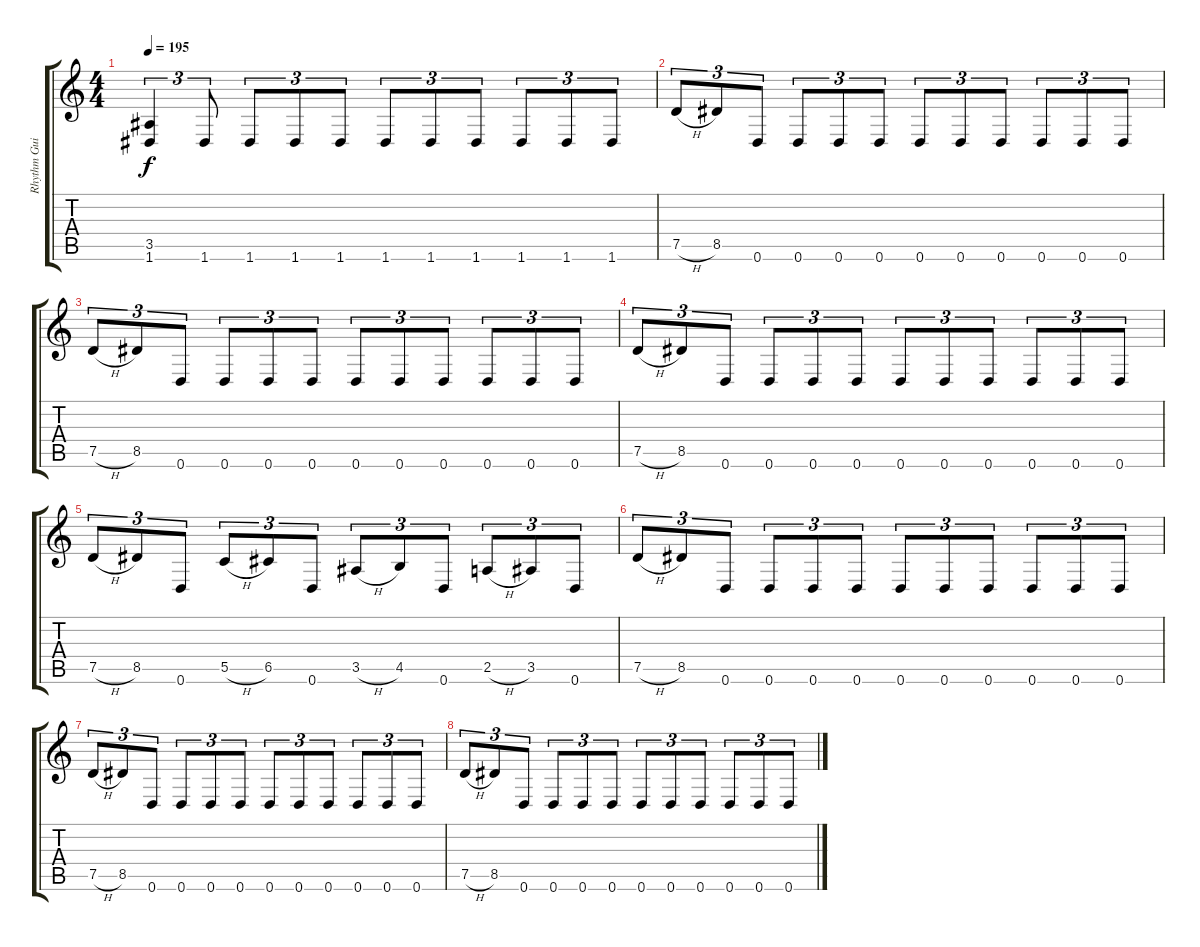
\track ("Rhythm Guitar" "Rhythm Gui") {instrument distortionguitar}
\staff {score tabs}
\tuning (D4 A3 F3 C3 G2 D2) {hide}
\ts (4 4)
\tempo 195
\clef g2
\ks c
(3.5 1.6).4{tu (3 2) dy f} 1.6.8{tu (3 2)} 1.6.8{tu (3 2)} 1.6.8{tu (3 2)} 1.6.8{tu (3 2)} 1.6.8{tu (3 2)} 1.6.8{tu (3 2)} 1.6.8{tu (3 2)} 1.6.8{tu (3 2)} 1.6.8{tu (3 2)} 1.6.8{tu (3 2)} |
7.5{h}.8{tu (3 2)} 8.5.8{tu (3 2)} 0.6.8{tu (3 2)} 0.6.8{tu (3 2)} 0.6.8{tu (3 2)} 0.6.8{tu (3 2)} 0.6.8{tu (3 2)} 0.6.8{tu (3 2)} 0.6.8{tu (3 2)} 0.6.8{tu (3 2)} 0.6.8{tu (3 2)} 0.6.8{tu (3 2)} |
7.5{h}.8{tu (3 2)} 8.5.8{tu (3 2)} 0.6.8{tu (3 2)} 0.6.8{tu (3 2)} 0.6.8{tu (3 2)} 0.6.8{tu (3 2)} 0.6.8{tu (3 2)} 0.6.8{tu (3 2)} 0.6.8{tu (3 2)} 0.6.8{tu (3 2)} 0.6.8{tu (3 2)} 0.6.8{tu (3 2)} |
7.5{h}.8{tu (3 2)} 8.5.8{tu (3 2)} 0.6.8{tu (3 2)} 0.6.8{tu (3 2)} 0.6.8{tu (3 2)} 0.6.8{tu (3 2)} 0.6.8{tu (3 2)} 0.6.8{tu (3 2)} 0.6.8{tu (3 2)} 0.6.8{tu (3 2)} 0.6.8{tu (3 2)} 0.6.8{tu (3 2)} |
7.5{h}.8{tu (3 2)} 8.5.8{tu (3 2)} 0.6.8{tu (3 2)} 5.5{h}.8{tu (3 2)} 6.5.8{tu (3 2)} 0.6.8{tu (3 2)} 3.5{h}.8{tu (3 2)} 4.5.8{tu (3 2)} 0.6.8{tu (3 2)} 2.5{h}.8{tu (3 2)} 3.5.8{tu (3 2)} 0.6.8{tu (3 2)} |
7.5{h}.8{tu (3 2)} 8.5.8{tu (3 2)} 0.6.8{tu (3 2)} 0.6.8{tu (3 2)} 0.6.8{tu (3 2)} 0.6.8{tu (3 2)} 0.6.8{tu (3 2)} 0.6.8{tu (3 2)} 0.6.8{tu (3 2)} 0.6.8{tu (3 2)} 0.6.8{tu (3 2)} 0.6.8{tu (3 2)} |
7.5{h}.8{tu (3 2)} 8.5.8{tu (3 2)} 0.6.8{tu (3 2)} 0.6.8{tu (3 2)} 0.6.8{tu (3 2)} 0.6.8{tu (3 2)} 0.6.8{tu (3 2)} 0.6.8{tu (3 2)} 0.6.8{tu (3 2)} 0.6.8{tu (3 2)} 0.6.8{tu (3 2)} 0.6.8{tu (3 2)} |
7.5{h}.8{tu (3 2)} 8.5.8{tu (3 2)} 0.6.8{tu (3 2)} 0.6.8{tu (3 2)} 0.6.8{tu (3 2)} 0.6.8{tu (3 2)} 0.6.8{tu (3 2)} 0.6.8{tu (3 2)} 0.6.8{tu (3 2)} 0.6.8{tu (3 2)} 0.6.8{tu (3 2)} 0.6.8{tu (3 2)}
